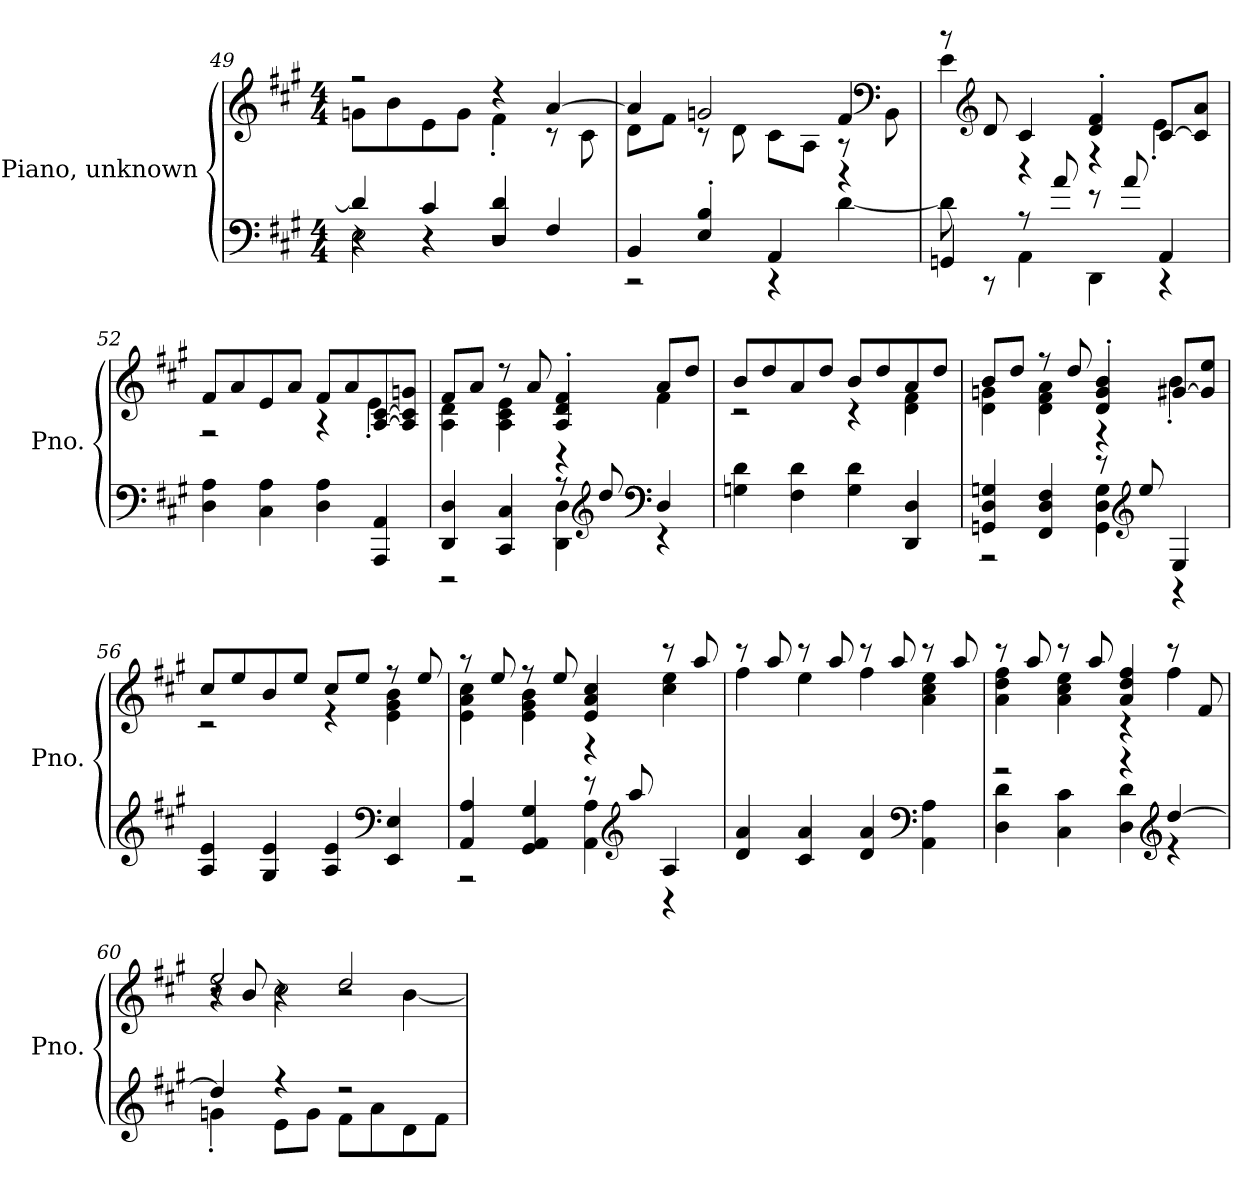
**kern	**kern
*part1	*part1
*staff2	*staff1
*I"Piano, unknown	*
*I'Pno.	*
!!LO:LB:g=z
*clefF4	*clefG2
*k[f#c#g#]	*k[f#c#g#]
*M4/4	*M4/4
=49	=49
*^	*^
*	*^	*	*
4d/]	2E\	4r	2r	8gn\L
.	.	.	.	8b\
4r	.	4c#/	.	8e\
.	.	.	.	8g\J
2r	2r	4D/ 4d/	4r	4f#'\
.	.	4F#/	[4a/	8r
.	.	.	.	8c#\
*	*v	*v	*	*
=50	=50	=50	=50
4BB/	2r	4a/]	8d\L
.	.	.	8f#\J
4E/' 4B/'	.	2gn/	8r
.	.	.	8d\
4AA/	4r	.	8c#\L
.	.	.	8A\J
4r	[4d\	4f#/	8r
*	*	*clefF4	*
.	.	.	8BB\
=51	=51	=51	=51
4GGn/	8d\]	8r	4e\
*	*	*clefG2	*
.	8r	8d/	.
8r	4AA\	4c#/	4r
8a/	.	.	.
8r	4DD\	4d/' 4f#/'	4r
8a/	.	.	.
4AA/	4r	[8c#/L	4e'\
.	.	8c#/] 8a/J	.
*v	*v	*	*
=52	=52	=52
4D\ 4A\	8f#/L	2r
.	8a/	.
4C#\ 4A\	8e/	.
.	8a/J	.
4D\ 4A\	8f#/L	4r
.	8a/	.
4AAA/ 4AA/	[8A/ [8c#/	4e'\
.	8A/] 8c#/] 8gn/J	.
!!LO:LB:g=z	!!
=53	=53	=53
*^	*	*
4DD/ 4D/	2r	8f#/L	4A\ 4d\
.	.	8a/J	.
4CC#/ 4C#/	.	8r	4A\ 4c#\ 4e\
.	.	8a/	.
8r	4DD\ 4D\	4A/' 4d/' 4f#/'	4r
*clefG2	*	*	*
8dd/	.	.	.
*clefF4	*	*	*
4D/	4r	8a/L	4f#\
.	.	8dd/J	.
*v	*v	*	*
=54	=54	=54
4Gn\ 4d\	8b/L	2r
.	8dd/	.
4F#\ 4d\	8a/	.
.	8dd/J	.
4G\ 4d\	8b/L	4r
.	8dd/	.
4DD/ 4D/	8a/	4d\ 4f#\
.	8dd/J	.
=55	=55	=55
*^	*	*
4GGn/ 4D/ 4Gn/	2r	8b/L	4d\ 4gn\
.	.	8dd/J	.
4FF#/ 4D/ 4F#/	.	8r	4d\ 4f#\ 4a\
.	.	8dd/	.
8r	4GG\ 4D\ 4G\	4d/' 4g/' 4b/'	4r
*clefG2	*	*	*
8ee/	.	.	.
4E/	4r	[8g#X/L	4b'\
.	.	8g#/] 8ee/J	.
*v	*v	*	*
=56	=56	=56
4A/ 4e/	8cc#/L	2r
.	8ee/	.
4G#/ 4e/	8b/	.
.	8ee/J	.
4A/ 4e/	8cc#/L	4r
.	8ee/J	.
*clefF4	*	*
4EE/ 4E/	8r	4e\ 4g#\ 4b\
.	8ee/	.
!!LO:LB:g=z	!!
=57	=57	=57
*^	*	*
4AA/ 4A/	2r	8r	4e\ 4a\ 4cc#\
.	.	8ee/	.
4GG#/ 4AA/ 4G#/	.	8r	4e\ 4g#\ 4b\
.	.	8ee/	.
8r	4AA\ 4A\	4e/ 4a/ 4cc#/	4r
*clefG2	*	*	*
8aa/	.	.	.
4A/	4r	8r	4cc#\ 4ee\
.	.	8aa/	.
*v	*v	*	*
=58	=58	=58
4d/ 4a/	8r	4ff#\
.	8aa/	.
4c#/ 4a/	8r	4ee\
.	8aa/	.
4d/ 4a/	8r	4ff#\
.	8aa/	.
*clefF4	*	*
4AA\ 4A\	8r	4a\ 4cc#\ 4ee\
.	8aa/	.
=59	=59	=59
*^	*	*
2r	4D\ 4d\	8r	4a\ 4dd\ 4ff#\
.	.	8aa/	.
.	4C#\ 4c#\	8r	4a\ 4cc#\ 4ee\
.	.	8aa/	.
4r	4D\ 4d\	4a/ 4dd/ 4ff#/	4r
*clefG2	*	*	*
[4dd/	4r	8r	4ff#\
.	.	8f#/	.
=60	=60	=60	=60
*	*	*	*^
4dd/]	4gn'\	2ee/	4r	8r
.	.	.	.	8b/
4r	8e\L	.	2cc#\	4r
.	8g\J	.	.	.
2r	8f#\L	2dd/	.	2r
.	8a\	.	.	.
.	8d\	.	[4b\	.
.	8f#\J	.	.	.
*v	*v	*	*	*
*	*v	*v	*v
=	=
*-	*-
